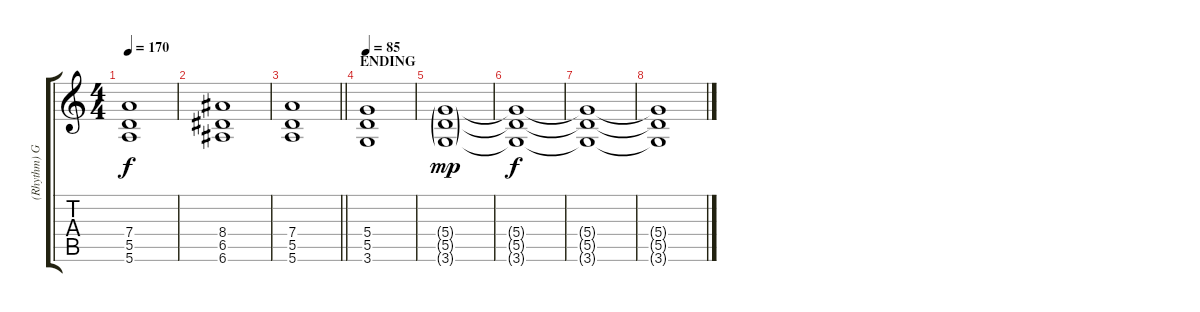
\track ("(Rhythm) Guitar" "(Rhythm) G") {instrument distortionguitar}
\staff {score tabs}
\tuning (E4 B3 G3 D3 A2 E2) {hide}
\ts (4 4)
\tempo 170
\clef g2
\ks c
(7.4 5.5 5.6).1{dy f} |
(8.4 6.5 6.6).1 |
\barLineRight lightlight
(7.4 5.5 5.6).1 |
\section ("" "ENDING")
\tempo 85
(5.4 5.5 3.6).1 |
(5.4{g} 5.5{g} 3.6{g}).1{dy mp volume 0} |
(5.4{t} 5.5{t} 3.6{t}).1{dy f} |
(5.4{t} 5.5{t} 3.6{t}).1 |
(5.4{t} 5.5{t} 3.6{t}).1
